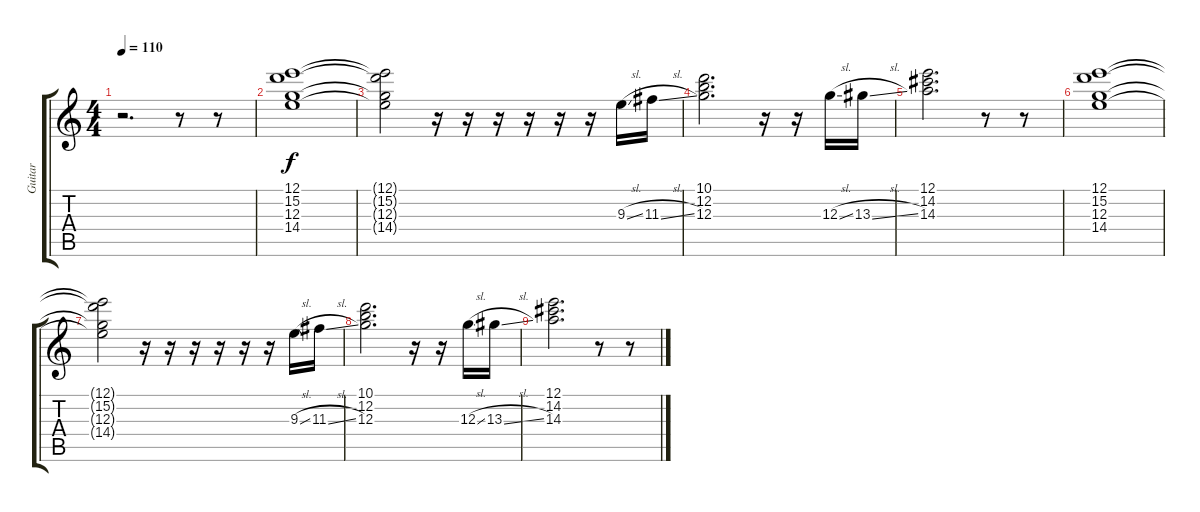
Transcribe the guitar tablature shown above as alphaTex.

\track ("Guitar" "Guitar") {instrument electricguitarclean}
\staff {score tabs}
\tuning (E4 B3 G3 D3 A2 E2) {hide}
\ts (4 4)
\tempo 110
\clef g2
\ks c
r.2{d dy f} r.8 r.8 |
(12.1 15.2 12.3 14.4).1 |
(12.1{t} 15.2{t} 12.3{t} 14.4{t}).2 r.16 r.16 r.16 r.16 r.16 r.16 9.3{sl}.16 11.3{sl}.16 |
(10.1 12.2 12.3).2{d} r.16 r.16 12.3{sl}.16 13.3{sl}.16 |
(12.1 14.2 14.3).2{d} r.8 r.8 |
(12.1 15.2 12.3 14.4).1 |
(12.1{t} 15.2{t} 12.3{t} 14.4{t}).2 r.16 r.16 r.16 r.16 r.16 r.16 9.3{sl}.16 11.3{sl}.16 |
(10.1 12.2 12.3).2{d} r.16 r.16 12.3{sl}.16 13.3{sl}.16 |
(12.1 14.2 14.3).2{d} r.8 r.8
